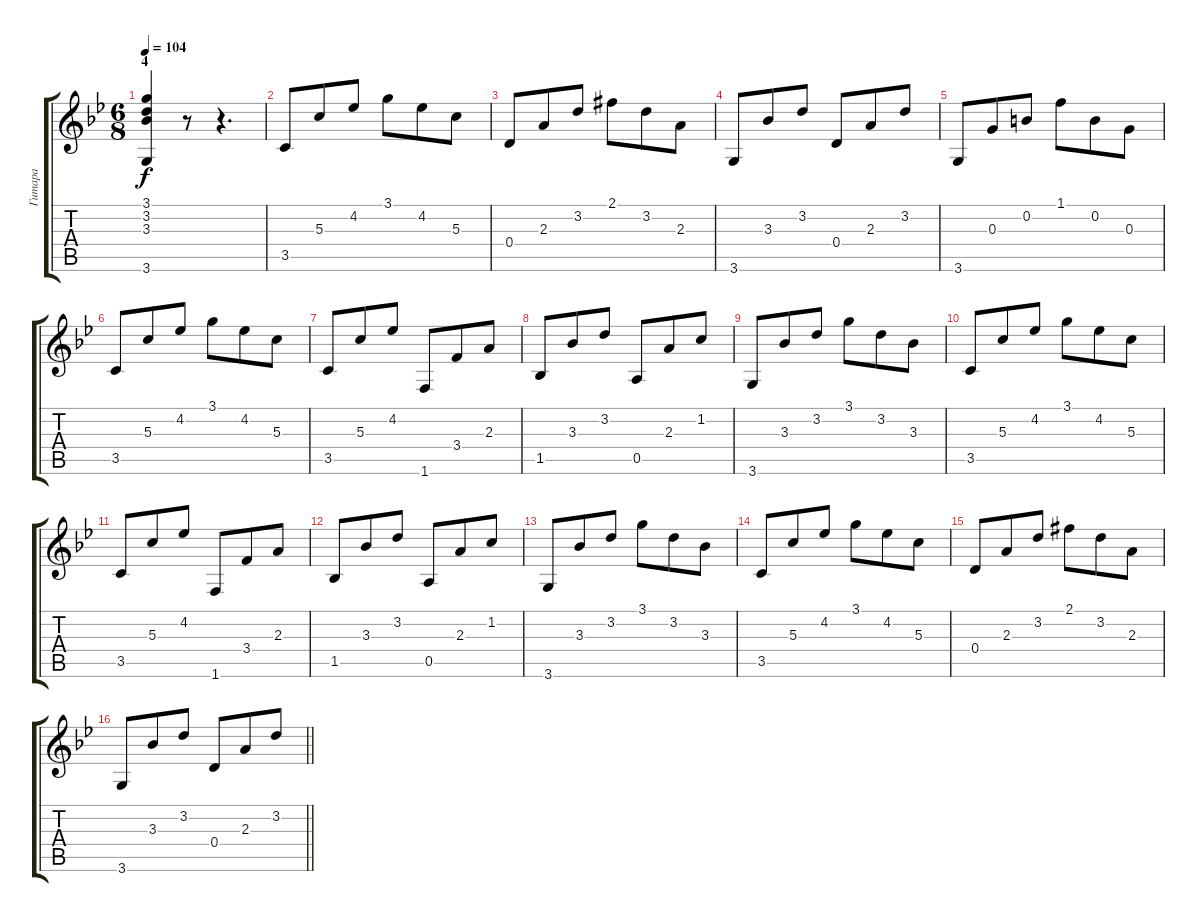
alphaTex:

\track ("Гитара" "Гитара") {instrument acousticguitarnylon}
\staff {score tabs}
\tuning (E4 B3 G3 D3 A2 E2) {hide}
\ts (6 8)
\section ("" "4")
\tempo 104
\clef g2
\ks gminor
(3.1 3.2 3.3 3.6).4{dy f} r.8 r.4{d} |
3.5.8 5.3.8 4.2.8 3.1.8 4.2.8 5.3.8 |
0.4.8 2.3.8 3.2.8 2.1{acc #}.8 3.2.8 2.3.8 |
3.6.8 3.3.8 3.2.8 0.4.8 2.3.8 3.2.8 |
3.6.8 0.3.8 0.2.8 1.1.8 0.2.8 0.3.8 |
3.5.8 5.3.8 4.2.8 3.1.8 4.2.8 5.3.8 |
3.5.8 5.3.8 4.2.8 1.6.8 3.4.8 2.3.8 |
1.5.8 3.3.8 3.2.8 0.5.8 2.3.8 1.2.8 |
3.6.8 3.3.8 3.2.8 3.1.8 3.2.8 3.3.8 |
3.5.8 5.3.8 4.2.8 3.1.8 4.2.8 5.3.8 |
3.5.8 5.3.8 4.2.8 1.6.8 3.4.8 2.3.8 |
1.5.8 3.3.8 3.2.8 0.5.8 2.3.8 1.2.8 |
3.6.8 3.3.8 3.2.8 3.1.8 3.2.8 3.3.8 |
3.5.8 5.3.8 4.2.8 3.1.8 4.2.8 5.3.8 |
0.4.8 2.3.8 3.2.8 2.1{acc #}.8 3.2.8 2.3.8 |
\barLineRight lightlight
3.6.8 3.3.8 3.2.8 0.4.8 2.3.8 3.2.8
